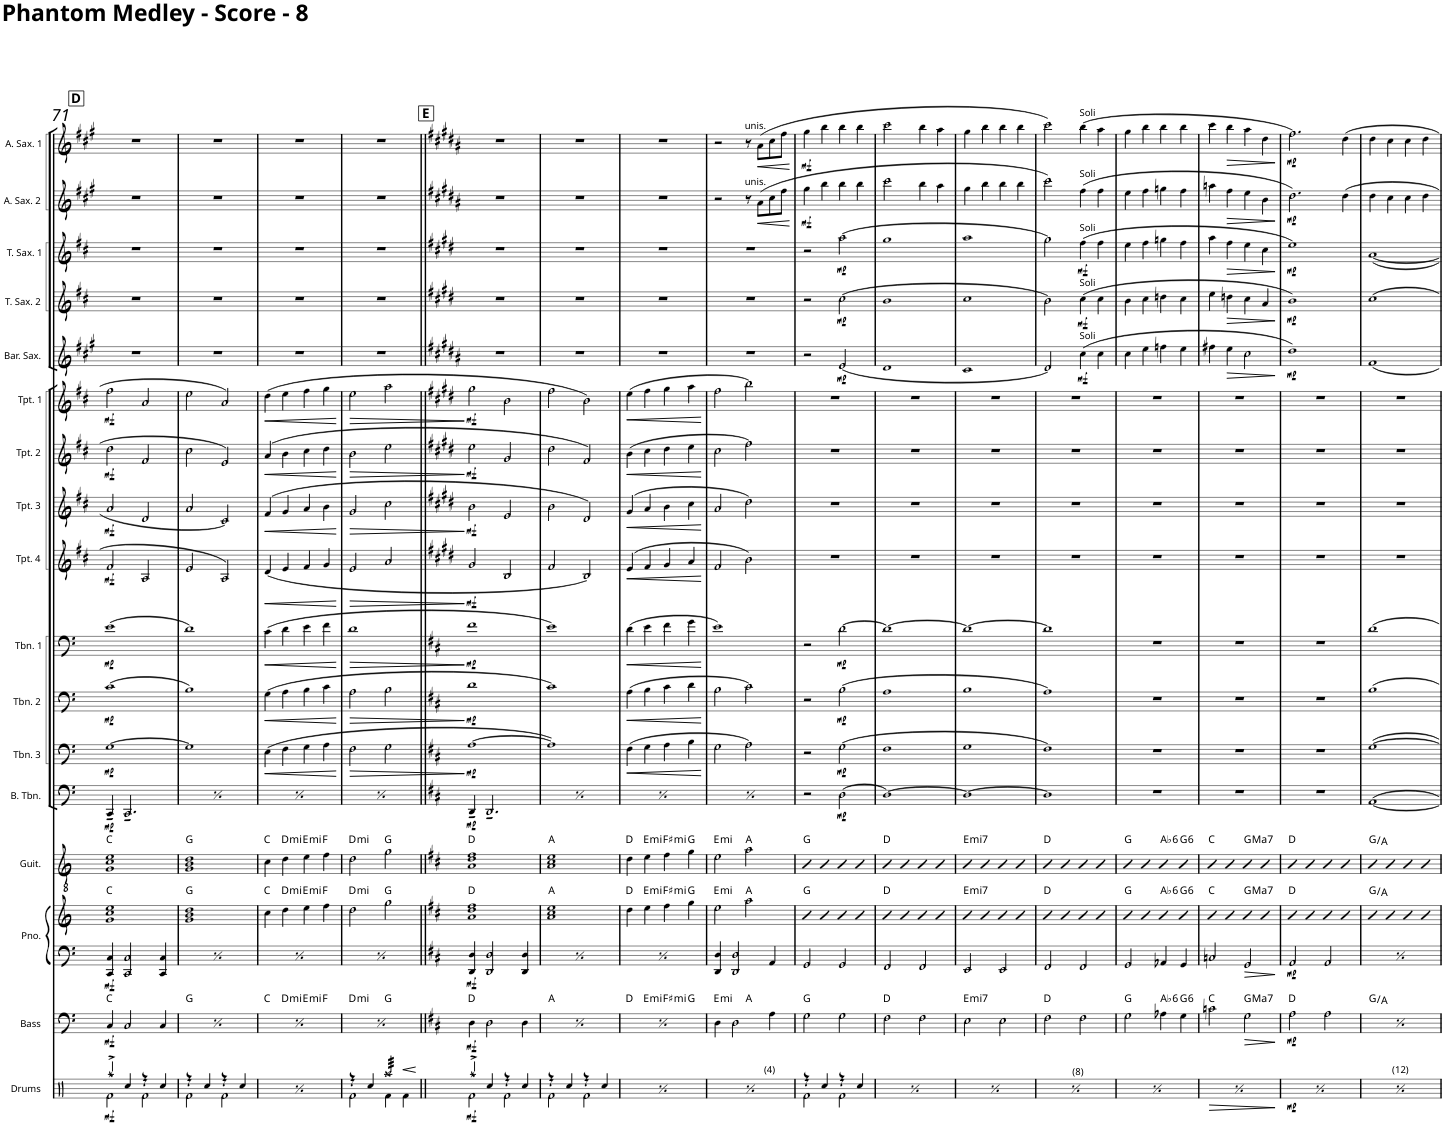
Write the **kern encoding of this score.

**kern	**dynam	**kern	**dynam	**harte	**kern	**kern	**dynam	**harte	**kern	**harte	**kern	**dynam	**kern	**dynam	**kern	**dynam	**kern	**dynam	**kern	**dynam	**kern	**dynam	**kern	**dynam	**kern	**dynam	**kern	**dynam	**kern	**dynam	**kern	**dynam	**kern	**dynam	**kern	**dynam
*part17	*part17	*part16	*part16	*part16	*part15	*part15	*part15	*part15	*part14	*part14	*part13	*part13	*part12	*part12	*part11	*part11	*part10	*part10	*part9	*part9	*part8	*part8	*part7	*part7	*part6	*part6	*part5	*part5	*part4	*part4	*part3	*part3	*part2	*part2	*part1	*part1
*staff18	*staff18	*staff17	*staff17	*	*staff16	*staff15	*staff15/16	*	*staff14	*	*staff13	*staff13	*staff12	*staff12	*staff11	*staff11	*staff10	*staff10	*staff9	*staff9	*staff8	*staff8	*staff7	*staff7	*staff6	*staff6	*staff5	*staff5	*staff4	*staff4	*staff3	*staff3	*staff2	*staff2	*staff1	*staff1
*I"Drums	*	*I"Bass	*	*	*I"Piano	*	*	*	*I"Guitar	*	*I"Bass Bone	*	*I"Trombone 3	*	*I"Trombone 2	*	*I"Trombone 1	*	*I"Trumpet 4	*	*I"Trumpet 3	*	*I"Trumpet 2	*	*I"Trumpet 1	*	*I"Bari Sax	*	*I"Tenor Sax 2	*	*I"Tenor Sax 1	*	*I"Alto Sax 2	*	*I"Alto Sax 1	*
*I'Drums	*	*I'Bass	*	*	*I'Pno.	*	*	*	*I'Guit.	*	*	*	*I'Tbn. 3	*	*I'Tbn. 2	*	*I'Tbn. 1	*	*I'Tpt. 4	*	*I'Tpt. 3	*	*I'Tpt. 2	*	*I'Tpt. 1	*	*I'Bar. Sax.	*	*I'T. Sax. 2	*	*I'T. Sax. 1	*	*I'A. Sax. 2	*	*I'A. Sax. 1	*
!!LO:PB:g=z
*clefX	*	*clefF4	*	*	*clefF4	*clefG2	*	*	*clefGv2	*	*clefF4	*	*clefF4	*	*clefF4	*	*clefF4	*	*clefG2	*	*clefG2	*	*clefG2	*	*clefG2	*	*clefG2	*	*clefG2	*	*clefG2	*	*clefG2	*	*clefG2	*
*	*	*Trd7c12	*	*	*	*	*	*	*	*	*	*	*	*	*	*	*	*	*Trd1c2	*	*Trd1c2	*	*Trd1c2	*	*Trd1c2	*	*Trd12c21	*	*Trd8c14	*	*Trd8c14	*	*Trd5c9	*	*Trd5c9	*
*k[]	*	*k[]	*	*	*k[]	*k[]	*	*	*k[]	*	*k[]	*	*k[]	*	*k[]	*	*k[]	*	*k[f#c#]	*	*k[f#c#]	*	*k[f#c#]	*	*k[f#c#]	*	*k[f#c#g#]	*	*k[f#c#]	*	*k[f#c#]	*	*k[f#c#g#]	*	*k[f#c#g#]	*
*M4/4	*	*M4/4	*	*	*M4/4	*M4/4	*	*	*M4/4	*	*M4/4	*	*M4/4	*	*M4/4	*	*M4/4	*	*M4/4	*	*M4/4	*	*M4/4	*	*M4/4	*	*M4/4	*	*M4/4	*	*M4/4	*	*M4/4	*	*M4/4	*
=71	=71	=71	=71	=71	=71	=71	=71	=71	=71	=71	=71	=71	=71	=71	=71	=71	=71	=71	=71	=71	=71	=71	=71	=71	=71	=71	=71	=71	=71	=71	=71	=71	=71	=71	=71	=71
*^	*	*	*	*	*	*	*	*	*	*	*	*	*	*	*	*	*	*	*	*	*	*	*	*	*	*	*	*	*	*	*	*	*	*	*	*
!	!	!LO:DY:b	!	!LO:DY:b	!	!	!	!LO:DY:b=2	!	!	!	!	!LO:DY:b	!	!LO:DY:b	!	!LO:DY:b	!	!LO:DY:b	!	!LO:DY:b	!	!LO:DY:b	!	!LO:DY:b	!	!LO:DY:b	!	!	!	!	!	!	!	!	!	!
4Raa^/	2Rf\	mf	4C/	mf	C:maj	4CC/ 4C/	1g 1cc 1ee	mf	C:maj	1G 1c 1e	C:maj	4CC~/	mp	[1G	mp	(1c	mp	(1e	mp	2f#/	mf	2a/	mf	2dd\	mf	2ff#\	mf	1r	.	1r	.	1r	.	1r	.	1r	.
4Rcc/	.	.	2C/	.	.	2CC/ 2C/	.	.	.	.	.	2.CC~/	.	.	.	.	.	.	.	.	.	.	.	.	.	.	.	.	.	.	.	.	.	.	.	.	.
4r	2Rf\	.	.	.	.	.	.	.	.	.	.	.	.	.	.	.	.	.	.	2A/	.	2d/	.	2f#/	.	2a/	.	.	.	.	.	.	.	.	.	.	.
4Rcc/	.	.	4C/	.	.	4CC/ 4C/	.	.	.	.	.	.	.	.	.	.	.	.	.	.	.	.	.	.	.	.	.	.	.	.	.	.	.	.	.	.	.
=72	=72	=72	=72	=72	=72	=72	=72	=72	=72	=72	=72	=72	=72	=72	=72	=72	=72	=72	=72	=72	=72	=72	=72	=72	=72	=72	=72	=72	=72	=72	=72	=72	=72	=72	=72	=72	=72
!	!	!	!	!LO:DY:b	!	!	!	!LO:DY:b=2	!	!	!	!	!LO:DY:b	!	!	!	!	!	!	!	!	!	!	!	!	!	!	!	!	!	!	!	!	!	!	!	!
4r	2Rf\	.	4C/	mf	C:maj	4CC/ 4C/	1g 1b 1dd	mf	G:maj	1G 1B 1d	G:maj	4CC~/	mp	1G]	.	1B)	.	1d)	.	2e/	.	2a/	.	2cc#\	.	2ee\	.	1r	.	1r	.	1r	.	1r	.	1r	.
4Rcc/	.	.	2C/	.	.	2CC/ 2C/	.	.	.	.	.	2.CC~/	.	.	.	.	.	.	.	.	.	.	.	.	.	.	.	.	.	.	.	.	.	.	.	.	.
4r	2Rf\	.	.	.	.	.	.	.	.	.	.	.	.	.	.	.	.	.	.	2A/	.	2c#/	.	2e/	.	2a/	.	.	.	.	.	.	.	.	.	.	.
4Rcc/	.	.	4C/	.	.	4CC/ 4C/	.	.	.	.	.	.	.	.	.	.	.	.	.	.	.	.	.	.	.	.	.	.	.	.	.	.	.	.	.	.	.
=73	=73	=73	=73	=73	=73	=73	=73	=73	=73	=73	=73	=73	=73	=73	=73	=73	=73	=73	=73	=73	=73	=73	=73	=73	=73	=73	=73	=73	=73	=73	=73	=73	=73	=73	=73	=73	=73
!	!	!	!	!LO:DY:b	!	!	!	!LO:DY:b=2	!	!	!	!	!LO:DY:b	!	!LO:HP:b	!	!LO:HP:b	!	!LO:HP:b	!	!LO:HP:b	!	!LO:HP:b	!	!LO:HP:b	!	!LO:HP:b	!	!	!	!	!	!	!	!	!	!
4r	2Rf\	.	4C/	mf	C:maj	4CC/ 4C/	4cc\	mf	C:maj	4c\	C:maj	4CC~/	mp	(4E\	<	(4G\	<	(4c\	<	(4d/	<	(4f#/	<	(4a/	<	(4dd\	<	1r	.	1r	.	1r	.	1r	.	1r	.
!	!	!	!	!	!	!	!	!	!LO:H:kt=mi	!	!LO:H:kt=mi	!	!	!	!	!	!	!	!	!	!	!	!	!	!	!	!	!	!	!	!	!	!	!	!	!	!
4Rcc/	.	.	2C/	.	.	2CC/ 2C/	4dd\	.	D:min	4d\	D:min	2.CC~/	.	4F\	.	4A\	.	4d\	.	4e/	.	4g/	.	4b\	.	4ee\	.	.	.	.	.	.	.	.	.	.	.
!	!	!	!	!	!	!	!	!	!LO:H:kt=mi	!	!LO:H:kt=mi	!	!	!	!	!	!	!	!	!	!	!	!	!	!	!	!	!	!	!	!	!	!	!	!	!	!
4r	2Rf\	.	.	.	.	.	4ee\	.	E:min	4e\	E:min	.	.	4G\	.	4B\	.	4e\	.	4f#/	.	4a/	.	4cc#\	.	4ff#\	.	.	.	.	.	.	.	.	.	.	.
4Rcc/	.	.	4C/	.	.	4CC/ 4C/	4ff\	.	F:maj	4f\	F:maj	.	.	4A\	.	4c\	.	4f\	.	4g/	.	4b\	.	4dd\	.	4gg\	.	.	.	.	.	.	.	.	.	.	.
*v	*v	*	*	*	*	*	*	*	*	*	*	*	*	*	*	*	*	*	*	*	*	*	*	*	*	*	*	*	*	*	*	*	*	*	*	*	*
.	.	.	.	.	.	.	.	.	.	.	.	.	.	[	.	[	.	[	.	[	.	[	.	[	.	[	.	.	.	.	.	.	.	.	.	.
=74	=74	=74	=74	=74	=74	=74	=74	=74	=74	=74	=74	=74	=74	=74	=74	=74	=74	=74	=74	=74	=74	=74	=74	=74	=74	=74	=74	=74	=74	=74	=74	=74	=74	=74	=74	=74
*^	*	*	*	*	*	*	*	*	*	*	*	*	*	*	*	*	*	*	*	*	*	*	*	*	*	*	*	*	*	*	*	*	*	*	*	*
!	!	!	!	!LO:DY:b	!	!	!	!LO:DY:b=2	!LO:H:kt=mi	!	!LO:H:kt=mi	!	!LO:DY:b	!	!LO:HP:b	!	!LO:HP:b	!	!LO:HP:b	!	!LO:HP:b	!	!LO:HP:b	!	!LO:HP:b	!	!LO:HP:b	!	!	!	!	!	!	!	!	!	!
4r	2Rf\	.	4C/	mf	C:maj	4CC/ 4C/	2dd\	mf	D:min	2d\	D:min	4CC~/	mp	2F\	>	2A\	>	1d	>	2e/	>	2g/	>	2b\	>	2ee\	>	1r	.	1r	.	1r	.	1r	.	1r	.
4Rcc/	.	.	2C/	.	.	2CC/ 2C/	.	.	.	.	.	2.CC~/	.	.	.	.	.	.	.	.	.	.	.	.	.	.	.	.	.	.	.	.	.	.	.	.	.
*tremolo	*	*	*	*	*	*	*	*	*	*	*	*	*	*	*	*	*	*	*	*	*	*	*	*	*	*	*	*	*	*	*	*	*	*	*	*	*
32Raa/LLL	4Rf\	.	.	.	.	.	2gg\	.	G:maj	2g\	G:maj	.	.	2G\	.	2B\	.	.	.	2a/	.	2cc#\	.	2ee\	.	2aa\	.	.	.	.	.	.	.	.	.	.	.
32Raa/	.	.	.	.	.	.	.	.	.	.	.	.	.	.	.	.	.	.	.	.	.	.	.	.	.	.	.	.	.	.	.	.	.	.	.	.	.
32Raa/	.	.	.	.	.	.	.	.	.	.	.	.	.	.	.	.	.	.	.	.	.	.	.	.	.	.	.	.	.	.	.	.	.	.	.	.	.
32Raa/	.	.	.	.	.	.	.	.	.	.	.	.	.	.	.	.	.	.	.	.	.	.	.	.	.	.	.	.	.	.	.	.	.	.	.	.	.
32Raa/	.	.	.	.	.	.	.	.	.	.	.	.	.	.	.	.	.	.	.	.	.	.	.	.	.	.	.	.	.	.	.	.	.	.	.	.	.
32Raa/	.	.	.	.	.	.	.	.	.	.	.	.	.	.	.	.	.	.	.	.	.	.	.	.	.	.	.	.	.	.	.	.	.	.	.	.	.
32Raa/	.	.	.	.	.	.	.	.	.	.	.	.	.	.	.	.	.	.	.	.	.	.	.	.	.	.	.	.	.	.	.	.	.	.	.	.	.
32Raa/	.	.	.	.	.	.	.	.	.	.	.	.	.	.	.	.	.	.	.	.	.	.	.	.	.	.	.	.	.	.	.	.	.	.	.	.	.
32Raa/	4Rf\	.	4C/	.	.	4CC/ 4C/	.	.	.	.	.	.	.	.	.	.	.	.	.	.	.	.	.	.	.	.	.	.	.	.	.	.	.	.	.	.	.
32Raa/	.	.	.	.	.	.	.	.	.	.	.	.	.	.	.	.	.	.	.	.	.	.	.	.	.	.	.	.	.	.	.	.	.	.	.	.	.
32Raa/	.	.	.	.	.	.	.	.	.	.	.	.	.	.	.	.	.	.	.	.	.	.	.	.	.	.	.	.	.	.	.	.	.	.	.	.	.
32Raa/	.	.	.	.	.	.	.	.	.	.	.	.	.	.	.	.	.	.	.	.	.	.	.	.	.	.	.	.	.	.	.	.	.	.	.	.	.
32Raa/	.	.	.	.	.	.	.	.	.	.	.	.	.	.	.	.	.	.	.	.	.	.	.	.	.	.	.	.	.	.	.	.	.	.	.	.	.
32Raa/	.	.	.	.	.	.	.	.	.	.	.	.	.	.	.	.	.	.	.	.	.	.	.	.	.	.	.	.	.	.	.	.	.	.	.	.	.
32Raa/	.	.	.	.	.	.	.	.	.	.	.	.	.	.	.	.	.	.	.	.	.	.	.	.	.	.	.	.	.	.	.	.	.	.	.	.	.
32Raa/JJJ	.	.	.	.	.	.	.	.	.	.	.	.	.	.	.	.	.	.	.	.	.	.	.	.	.	.	.	.	.	.	.	.	.	.	.	.	.
*Xtremolo	*	*	*	*	*	*	*	*	*	*	*	*	*	*	*	*	*	*	*	*	*	*	*	*	*	*	*	*	*	*	*	*	*	*	*	*	*
*v	*v	*	*	*	*	*	*	*	*	*	*	*	*	*	*	*	*	*	*	*	*	*	*	*	*	*	*	*	*	*	*	*	*	*	*	*	*
.	.	.	.	.	.	.	.	.	.	.	.	.	.	]	.	]	.	]	.	]	.	]	.	]	.	]	.	.	.	.	.	.	.	.	.	.
=75||	=75||	=75||	=75||	=75||	=75||	=75||	=75||	=75||	=75||	=75||	=75||	=75||	=75||	=75||	=75||	=75||	=75||	=75||	=75||	=75||	=75||	=75||	=75||	=75||	=75||	=75||	=75||	=75||	=75||	=75||	=75||	=75||	=75||	=75||	=75||	=75||
*	*	*k[f#c#]	*	*	*k[f#c#]	*k[f#c#]	*	*	*k[f#c#]	*	*k[f#c#]	*	*k[f#c#]	*	*k[f#c#]	*	*k[f#c#]	*	*k[f#c#g#d#]	*	*k[f#c#g#d#]	*	*k[f#c#g#d#]	*	*k[f#c#g#d#]	*	*k[f#c#g#d#a#]	*	*k[f#c#g#d#]	*	*k[f#c#g#d#]	*	*k[f#c#g#d#a#]	*	*k[f#c#g#d#a#]	*
*^	*	*	*	*	*	*	*	*	*	*	*	*	*	*	*	*	*	*	*	*	*	*	*	*	*	*	*	*	*	*	*	*	*	*	*	*
!	!	!LO:DY:b	!	!LO:DY:b	!	!	!	!LO:DY:b=2	!	!	!	!	!LO:DY:b	!	!LO:DY:b	!	!LO:DY:b	!	!LO:DY:b	!	!LO:DY:b	!	!LO:DY:b	!	!LO:DY:b	!	!LO:DY:b	!	!	!	!	!	!	!	!	!	!
4Raa^/	2Rf\	mf	4D\	mf	D:maj	4DD/ 4D/	1a 1dd 1ff#	mf	D:maj	1A 1d 1f#	D:maj	4DD~/	mp	[1A	mp	1d	mp	1f#	mp	2g#/	mf	2b\	mf	2ee\	mf	2gg#\	mf	1r	.	1r	.	1r	.	1r	.	1r	.
4Rcc/	.	.	2D\	.	.	2DD/ 2D/	.	.	.	.	.	2.DD~/	.	.	.	.	.	.	.	.	.	.	.	.	.	.	.	.	.	.	.	.	.	.	.	.	.
4r	2Rf\	.	.	.	.	.	.	.	.	.	.	.	.	.	.	.	.	.	.	2B/	.	2e/	.	2g#/	.	2b\	.	.	.	.	.	.	.	.	.	.	.
4Rcc/	.	.	4D\	.	.	4DD/ 4D/	.	.	.	.	.	.	.	.	.	.	.	.	.	.	.	.	.	.	.	.	.	.	.	.	.	.	.	.	.	.	.
=76	=76	=76	=76	=76	=76	=76	=76	=76	=76	=76	=76	=76	=76	=76	=76	=76	=76	=76	=76	=76	=76	=76	=76	=76	=76	=76	=76	=76	=76	=76	=76	=76	=76	=76	=76	=76	=76
!	!	!	!	!LO:DY:b	!	!	!	!LO:DY:b=2	!	!	!	!	!LO:DY:b	!	!	!	!	!	!	!	!	!	!	!	!	!	!	!	!	!	!	!	!	!	!	!	!
4r	2Rf\	.	4D\	mf	D:maj	4DD/ 4D/	1a 1cc# 1ee	mf	A:maj	1A 1c# 1e	A:maj	4DD~/	mp	1A])	.	1c#)	.	1e)	.	2f#/	.	2b\	.	2dd#\	.	2ff#\	.	1r	.	1r	.	1r	.	1r	.	1r	.
4Rcc/	.	.	2D\	.	.	2DD/ 2D/	.	.	.	.	.	2.DD~/	.	.	.	.	.	.	.	.	.	.	.	.	.	.	.	.	.	.	.	.	.	.	.	.	.
4r	2Rf\	.	.	.	.	.	.	.	.	.	.	.	.	.	.	.	.	.	.	2B/)	.	2d#/)	.	2f#/)	.	2b\)	.	.	.	.	.	.	.	.	.	.	.
4Rcc/	.	.	4D\	.	.	4DD/ 4D/	.	.	.	.	.	.	.	.	.	.	.	.	.	.	.	.	.	.	.	.	.	.	.	.	.	.	.	.	.	.	.
=77	=77	=77	=77	=77	=77	=77	=77	=77	=77	=77	=77	=77	=77	=77	=77	=77	=77	=77	=77	=77	=77	=77	=77	=77	=77	=77	=77	=77	=77	=77	=77	=77	=77	=77	=77	=77	=77
!	!	!	!	!LO:DY:b	!	!	!	!LO:DY:b=2	!	!	!	!	!LO:DY:b	!	!LO:HP:b	!	!LO:HP:b	!	!LO:HP:b	!	!LO:HP:b	!	!LO:HP:b	!	!LO:HP:b	!	!LO:HP:b	!	!	!	!	!	!	!	!	!	!
4r	2Rf\	.	4D\	mf	D:maj	4DD/ 4D/	4dd\	mf	D:maj	4d\	D:maj	4DD~/	mp	(4F#\	<	(4A\	<	(4d\	<	(4e/	<	(4g#/	<	(4b\	<	(4ee\	<	1r	.	1r	.	1r	.	1r	.	1r	.
!	!	!	!	!	!	!	!	!	!LO:H:kt=mi	!	!LO:H:kt=mi	!	!	!	!	!	!	!	!	!	!	!	!	!	!	!	!	!	!	!	!	!	!	!	!	!	!
4Rcc/	.	.	2D\	.	.	2DD/ 2D/	4ee\	.	E:min	4e\	E:min	2.DD~/	.	4G\	.	4B\	.	4e\	.	4f#/	.	4a/	.	4cc#\	.	4ff#\	.	.	.	.	.	.	.	.	.	.	.
!	!	!	!	!	!	!	!	!	!LO:H:kt=mi	!	!LO:H:kt=mi	!	!	!	!	!	!	!	!	!	!	!	!	!	!	!	!	!	!	!	!	!	!	!	!	!	!
4r	2Rf\	.	.	.	.	.	4ff#\	.	F#:min	4f#\	F#:min	.	.	4A\	.	4c#\	.	4f#\	.	4g#/	.	4b\	.	4dd#\	.	4gg#\	.	.	.	.	.	.	.	.	.	.	.
4Rcc/	.	.	4D\	.	.	4DD/ 4D/	4gg\	.	G:maj	4g\	G:maj	.	.	4B\	.	4d\	.	4g\	.	4a/	.	4cc#\	.	4ee\	.	4aa\	.	.	.	.	.	.	.	.	.	.	.
*v	*v	*	*	*	*	*	*	*	*	*	*	*	*	*	*	*	*	*	*	*	*	*	*	*	*	*	*	*	*	*	*	*	*	*	*	*	*
.	.	.	.	.	.	.	.	.	.	.	.	.	.	[	.	[	.	[	.	[	.	[	.	[	.	[	.	.	.	.	.	.	.	.	.	.
=78	=78	=78	=78	=78	=78	=78	=78	=78	=78	=78	=78	=78	=78	=78	=78	=78	=78	=78	=78	=78	=78	=78	=78	=78	=78	=78	=78	=78	=78	=78	=78	=78	=78	=78	=78	=78
*^	*	*	*	*	*	*	*	*	*	*	*	*	*	*	*	*	*	*	*	*	*	*	*	*	*	*	*	*	*	*	*	*	*	*	*	*
!	!	!	!	!	!LO:H:kt=mi	!	!	!	!LO:H:kt=mi	!	!LO:H:kt=mi	!	!LO:DY:b	!	!	!	!	!	!	!	!	!	!	!	!	!	!	!	!	!	!	!	!	!	!	!	!
*	*	*	*^	*	*	*	*	*	*	*	*	*	*	*	*	*	*	*	*	*	*	*	*	*	*	*	*	*	*	*	*	*	*	*	*	*	*
4r	2Rf\	.	4D\	2ryy	.	E:min	4DD/ 4D/	2ee\	.	E:min	2e\	E:min	4DD~/	mp	2G\	.	2B\	.	1e)	.	2f#/	.	2a/	.	2cc#\	.	2ff#\	.	1r	.	1r	.	1r	.	2r	.	2r	.
4Rcc/	.	.	2D\	.	.	.	2DD/ 2D/	.	.	.	.	.	2.DD~/	.	.	.	.	.	.	.	.	.	.	.	.	.	.	.	.	.	.	.	.	.	.	.	.	.
!	!	!	!	!	!	!	!	!	!	!	!	!	!	!	!	!	!	!	!	!	!	!	!	!	!	!	!	!	!	!	!	!	!	!	!	!	!LO:TX:a:t=unis.	!
!	!	!	!	!	!	!	!	!	!	!	!	!	!	!	!	!	!	!	!	!	!	!	!	!	!	!	!	!	!	!	!	!	!	!	!LO:TX:a:t=unis.	!	!	!
4r	2Rf\	.	.	2ryy	.	A:maj	.	2aa\	.	A:maj	2a\	A:maj	.	.	2A\)	.	2c#\)	.	.	.	2b\)	.	2dd#\)	.	2ff#\)	.	2bb\)	.	.	.	.	.	.	.	8r	.	8r	.
!	!	!	!	!	!	!	!	!	!	!	!	!	!	!	!	!	!	!	!	!	!	!	!	!	!	!	!	!	!	!	!	!	!	!	!	!LO:HP:b	!	!LO:HP:b
.	.	.	.	.	.	.	.	.	.	.	.	.	.	.	.	.	.	.	.	.	.	.	.	.	.	.	.	.	.	.	.	.	.	.	(8a#\L	<	(8a#\L	<
4Rcc/	.	.	4A\	.	.	.	4AA/	.	.	.	.	.	.	.	.	.	.	.	.	.	.	.	.	.	.	.	.	.	.	.	.	.	.	.	8cc#\	.	8cc#\	.
.	.	.	.	.	.	.	.	.	.	.	.	.	.	.	.	.	.	.	.	.	.	.	.	.	.	.	.	.	.	.	.	.	.	.	8ff#\J	.	8ff#\J	.
*v	*v	*	*	*	*	*	*	*	*	*	*	*	*	*	*	*	*	*	*	*	*	*	*	*	*	*	*	*	*	*	*	*	*	*	*	*	*	*
.	.	.	.	.	.	.	.	.	.	.	.	.	.	.	.	.	.	.	.	.	.	.	.	.	.	.	.	.	.	.	.	.	.	.	[	.	[
=79	=79	=79	=79	=79	=79	=79	=79	=79	=79	=79	=79	=79	=79	=79	=79	=79	=79	=79	=79	=79	=79	=79	=79	=79	=79	=79	=79	=79	=79	=79	=79	=79	=79	=79	=79	=79	=79
*^	*	*	*	*	*	*	*	*	*	*	*	*	*	*	*	*	*	*	*	*	*	*	*	*	*	*	*	*	*	*	*	*	*	*	*	*	*
!	!	!	!	!	!	!	!	!	!	!	!	!	!	!	!	!	!	!	!	!	!	!	!	!	!	!	!	!	!	!	!	!	!	!	!	!LO:DY:b	!	!LO:DY:b
*	*	*	*v	*v	*	*	*	*	*	*	*	*	*	*	*	*	*	*	*	*	*	*	*	*	*	*	*	*	*	*	*	*	*	*	*	*	*	*
4r	2Rf\	.	2G\	.	G:maj	2GG/	4b	.	G:maj	4B	G:maj	2r	.	2r	.	2r	.	2r	.	1r	.	1r	.	1r	.	1r	.	2r	.	2r	.	2r	.	4gg#\	mf	4gg#\	mf
4Rcc/	.	.	.	.	.	.	4b	.	.	4B	.	.	.	.	.	.	.	.	.	.	.	.	.	.	.	.	.	.	.	.	.	.	.	4bb\	.	4bb\	.
!	!	!	!	!	!	!	!	!	!	!	!	!	!LO:DY:b	!	!LO:DY:b	!	!LO:DY:b	!	!LO:DY:b	!	!	!	!	!	!	!	!	!	!LO:DY:b	!	!LO:DY:b	!	!LO:DY:b	!	!	!	!
4r	2Rf\	.	2G\	.	.	2GG/	4b	.	.	4B	.	[2D\	mp	(2G\	mp	(2B\	mp	[2d\	mp	.	.	.	.	.	.	.	.	(2e/	mp	(2cc#\	mp	(2aa\	mp	4bb\	.	4bb\	.
4Rcc/	.	.	.	.	.	.	4b	.	.	4B	.	.	.	.	.	.	.	.	.	.	.	.	.	.	.	.	.	.	.	.	.	.	.	4bb\	.	4bb\	.
=80	=80	=80	=80	=80	=80	=80	=80	=80	=80	=80	=80	=80	=80	=80	=80	=80	=80	=80	=80	=80	=80	=80	=80	=80	=80	=80	=80	=80	=80	=80	=80	=80	=80	=80	=80	=80	=80
4r	2Rf\	.	2F#\	.	D:maj	2FF#/	4b	.	D:maj	4B	D:maj	1D_	.	1F#	.	1A	.	1d_	.	1r	.	1r	.	1r	.	1r	.	1d#	.	1b	.	1gg#	.	2ccc#\	.	2ccc#\	.
4Rcc/	.	.	.	.	.	.	4b	.	.	4B	.	.	.	.	.	.	.	.	.	.	.	.	.	.	.	.	.	.	.	.	.	.	.	.	.	.	.
4r	2Rf\	.	2F#\	.	.	2FF#/	4b	.	.	4B	.	.	.	.	.	.	.	.	.	.	.	.	.	.	.	.	.	.	.	.	.	.	.	4bb\	.	4bb\	.
4Rcc/	.	.	.	.	.	.	4b	.	.	4B	.	.	.	.	.	.	.	.	.	.	.	.	.	.	.	.	.	.	.	.	.	.	.	4aa#\	.	4aa#\	.
=81	=81	=81	=81	=81	=81	=81	=81	=81	=81	=81	=81	=81	=81	=81	=81	=81	=81	=81	=81	=81	=81	=81	=81	=81	=81	=81	=81	=81	=81	=81	=81	=81	=81	=81	=81	=81	=81
!	!	!	!	!	!LO:H:kt=mi7	!	!	!	!LO:H:kt=mi7	!	!LO:H:kt=mi7	!	!	!	!	!	!	!	!	!	!	!	!	!	!	!	!	!	!	!	!	!	!	!	!	!	!
4r	2Rf\	.	2E\	.	E:min7	2EE/	4b	.	E:min7	4B	E:min7	1D_	.	1G	.	1B	.	1d_	.	1r	.	1r	.	1r	.	1r	.	1c#	.	1cc#	.	1aa	.	4gg#\	.	4gg#\	.
4Rcc/	.	.	.	.	.	.	4b	.	.	4B	.	.	.	.	.	.	.	.	.	.	.	.	.	.	.	.	.	.	.	.	.	.	.	4bb\	.	4bb\	.
4r	2Rf\	.	2E\	.	.	2EE/	4b	.	.	4B	.	.	.	.	.	.	.	.	.	.	.	.	.	.	.	.	.	.	.	.	.	.	.	4bb\	.	4bb\	.
4Rcc/	.	.	.	.	.	.	4b	.	.	4B	.	.	.	.	.	.	.	.	.	.	.	.	.	.	.	.	.	.	.	.	.	.	.	4bb\	.	4bb\	.
=82	=82	=82	=82	=82	=82	=82	=82	=82	=82	=82	=82	=82	=82	=82	=82	=82	=82	=82	=82	=82	=82	=82	=82	=82	=82	=82	=82	=82	=82	=82	=82	=82	=82	=82	=82	=82	=82
4r	2Rf\	.	2F#\	.	D:maj	2FF#/	4b	.	D:maj	4B	D:maj	1D]	.	1F#)	.	1A)	.	1d]	.	1r	.	1r	.	1r	.	1r	.	2d#/)	.	2b\)	.	2gg#\)	.	2ccc#\)	.	2ccc#\)	.
4Rcc/	.	.	.	.	.	.	4b	.	.	4B	.	.	.	.	.	.	.	.	.	.	.	.	.	.	.	.	.	.	.	.	.	.	.	.	.	.	.
!	!	!	!	!	!	!	!	!	!	!	!	!	!	!	!	!	!	!	!	!	!	!	!	!	!	!	!	!	!	!	!	!	!	!	!	!LO:TX:a:t=Soli	!
!	!	!	!	!	!	!	!	!	!	!	!	!	!	!	!	!	!	!	!	!	!	!	!	!	!	!	!	!	!	!	!	!	!	!LO:TX:a:t=Soli	!	!	!
!	!	!	!	!	!	!	!	!	!	!	!	!	!	!	!	!	!	!	!	!	!	!	!	!	!	!	!	!	!	!	!	!LO:TX:a:t=Soli	!	!	!	!	!
!	!	!	!	!	!	!	!	!	!	!	!	!	!	!	!	!	!	!	!	!	!	!	!	!	!	!	!	!	!	!LO:TX:a:t=Soli	!	!	!	!	!	!	!
!	!	!	!	!	!	!	!	!	!	!	!	!	!	!	!	!	!	!	!	!	!	!	!	!	!	!	!	!LO:TX:a:t=Soli	!	!	!	!	!	!	!	!	!
!	!	!	!	!	!	!	!	!	!	!	!	!	!	!	!	!	!	!	!	!	!	!	!	!	!	!	!	!	!LO:DY:b	!	!LO:DY:b	!	!LO:DY:b	!	!	!	!
4r	2Rf\	.	2F#\	.	.	2FF#/	4b	.	.	4B	.	.	.	.	.	.	.	.	.	.	.	.	.	.	.	.	.	(4cc#\	mf	(4cc#\	mf	(4ff#\	mf	(4ff#\	.	(4bb\	.
4Rcc/	.	.	.	.	.	.	4b	.	.	4B	.	.	.	.	.	.	.	.	.	.	.	.	.	.	.	.	.	4cc#\	.	4cc#\	.	4ff#\	.	4ff#\	.	4aa#\	.
=83	=83	=83	=83	=83	=83	=83	=83	=83	=83	=83	=83	=83	=83	=83	=83	=83	=83	=83	=83	=83	=83	=83	=83	=83	=83	=83	=83	=83	=83	=83	=83	=83	=83	=83	=83	=83	=83
4r	2Rf\	.	2G\	.	G:maj	2GG/	4b	.	G:maj	4B	G:maj	1r	.	1r	.	1r	.	1r	.	1r	.	1r	.	1r	.	1r	.	4cc#\	.	4b\	.	4ee\	.	4ee\	.	4gg#\	.
4Rcc/	.	.	.	.	.	.	4b	.	.	4B	.	.	.	.	.	.	.	.	.	.	.	.	.	.	.	.	.	4ee\	.	4cc#\	.	4ff#\	.	4ff#\	.	4bb\	.
!	!	!	!	!	!LO:H:kt=6	!	!	!	!LO:H:kt=6	!	!LO:H:kt=6	!	!	!	!	!	!	!	!	!	!	!	!	!	!	!	!	!	!	!	!	!	!	!	!	!	!
4r	2Rf\	.	4A-X\	.	Ab:maj6	4AA-X/	4b	.	Ab:maj6	4B	Ab:maj6	.	.	.	.	.	.	.	.	.	.	.	.	.	.	.	.	4ffn\	.	4ddn\	.	4ggn\	.	4ggn\	.	4bb\	.
!	!	!	!	!	!LO:H:kt=6	!	!	!	!LO:H:kt=6	!	!LO:H:kt=6	!	!	!	!	!	!	!	!	!	!	!	!	!	!	!	!	!	!	!	!	!	!	!	!	!	!
4Rcc/	.	.	4G\	.	G:maj6	4GG/	4b	.	G:maj6	4B	G:maj6	.	.	.	.	.	.	.	.	.	.	.	.	.	.	.	.	4ee\	.	4cc#\	.	4ff#\	.	4ff#\	.	4bb\	.
=84	=84	=84	=84	=84	=84	=84	=84	=84	=84	=84	=84	=84	=84	=84	=84	=84	=84	=84	=84	=84	=84	=84	=84	=84	=84	=84	=84	=84	=84	=84	=84	=84	=84	=84	=84	=84	=84
4r	2Rf\	.	2cn\	.	C:maj	2Cn/	4b	.	C:maj	4B	C:maj	1r	.	1r	.	1r	.	1r	.	1r	.	1r	.	1r	.	1r	.	4ff#X\	.	4ee\	.	4aa\	.	4aan\	.	4ccc#\	.
!	!	!	!	!	!	!	!	!	!	!	!	!	!	!	!	!	!	!	!	!	!	!	!	!	!	!	!	!	!LO:HP:b	!	!LO:HP:b	!	!LO:HP:b	!	!LO:HP:b	!	!LO:HP:b
4Rcc/	.	.	.	.	.	.	4b	.	.	4B	.	.	.	.	.	.	.	.	.	.	.	.	.	.	.	.	.	4ee\	>	4ddn\	>	4ff#\	>	4ff#\	>	4bb\	>
!	!	!	!	!LO:HP:b	!LO:H:kt=Ma7	!	!	!	!LO:H:kt=Ma7	!	!LO:H:kt=Ma7	!	!	!	!	!	!	!	!	!	!	!	!	!	!	!	!	!	!	!	!	!	!	!	!	!	!
4r	2Rf\	.	2G\	>	G:maj7	2GG/	4b	.	G:maj7	4B	G:maj7	.	.	.	.	.	.	.	.	.	.	.	.	.	.	.	.	2cc#\	.	4cc#\	.	4ee\	.	4ee\	.	4aa#\	.
4Rcc/	.	.	.	.	.	.	4b	.	.	4B	.	.	.	.	.	.	.	.	.	.	.	.	.	.	.	.	.	.	.	4a/	.	4cc#\	.	4b\	.	4dd#\	.
*v	*v	*	*	*	*	*	*	*	*	*	*	*	*	*	*	*	*	*	*	*	*	*	*	*	*	*	*	*	*	*	*	*	*	*	*	*	*
.	.	.	]	.	.	.	.	.	.	.	.	.	.	.	.	.	.	.	.	.	.	.	.	.	.	.	.	]	.	]	.	]	.	]	.	]
=85	=85	=85	=85	=85	=85	=85	=85	=85	=85	=85	=85	=85	=85	=85	=85	=85	=85	=85	=85	=85	=85	=85	=85	=85	=85	=85	=85	=85	=85	=85	=85	=85	=85	=85	=85	=85
*^	*	*	*	*	*	*	*	*	*	*	*	*	*	*	*	*	*	*	*	*	*	*	*	*	*	*	*	*	*	*	*	*	*	*	*	*
!	!	!	!	!LO:DY:b	!	!	!	!LO:DY:b=2	!	!	!	!	!	!	!	!	!	!	!	!	!	!	!	!	!	!	!	!	!LO:DY:b	!	!LO:DY:b	!	!LO:DY:b	!	!LO:DY:b	!	!LO:DY:b
4r	2Rf\	.	2A\	mp	D:maj	2AA/	4b	mp	D:maj	4B	D:maj	1r	.	1r	.	1r	.	1r	.	1r	.	1r	.	1r	.	1r	.	1dd#)	mp	1b)	mp	1ee)	mp	2.dd#\)	mp	2.ff#\)	mp
4Rcc/	.	.	.	.	.	.	4b	.	.	4B	.	.	.	.	.	.	.	.	.	.	.	.	.	.	.	.	.	.	.	.	.	.	.	.	.	.	.
4r	2Rf\	.	2A\	.	.	2AA/	4b	.	.	4B	.	.	.	.	.	.	.	.	.	.	.	.	.	.	.	.	.	.	.	.	.	.	.	.	.	.	.
4Rcc/	.	.	.	.	.	.	4b	.	.	4B	.	.	.	.	.	.	.	.	.	.	.	.	.	.	.	.	.	.	.	.	.	.	.	4dd#\	.	4dd#\	.
=86	=86	=86	=86	=86	=86	=86	=86	=86	=86	=86	=86	=86	=86	=86	=86	=86	=86	=86	=86	=86	=86	=86	=86	=86	=86	=86	=86	=86	=86	=86	=86	=86	=86	=86	=86	=86	=86
!	!	!	!	!LO:DY:b	!	!	!	!LO:DY:b=2	!	!	!	!	!	!	!	!	!	!	!	!	!	!	!	!	!	!	!	!	!	!	!	!	!	!	!	!	!
4r	2Rf\	.	2A\	mp	D:maj	2AA/	4b	mp	G:maj/2	4B	G:maj/2	[1AA	.	[1G	.	1B	.	1d	.	1r	.	1r	.	1r	.	1r	.	1f#	.	1cc#	.	[1a	.	4dd#\	.	4dd#\	.
4Rcc/	.	.	.	.	.	.	4b	.	.	4B	.	.	.	.	.	.	.	.	.	.	.	.	.	.	.	.	.	.	.	.	.	.	.	4cc#\	.	4cc#\	.
4r	2Rf\	.	2A\	.	.	2AA/	4b	.	.	4B	.	.	.	.	.	.	.	.	.	.	.	.	.	.	.	.	.	.	.	.	.	.	.	4cc#\	.	4cc#\	.
4Rcc/	.	.	.	.	.	.	4b	.	.	4B	.	.	.	.	.	.	.	.	.	.	.	.	.	.	.	.	.	.	.	.	.	.	.	4dd#\	.	4dd#\	.
*v	*v	*	*	*	*	*	*	*	*	*	*	*	*	*	*	*	*	*	*	*	*	*	*	*	*	*	*	*	*	*	*	*	*	*	*	*	*
=	=	=	=	=	=	=	=	=	=	=	=	=	=	=	=	=	=	=	=	=	=	=	=	=	=	=	=	=	=	=	=	=	=	=	=	=
*-	*-	*-	*-	*-	*-	*-	*-	*-	*-	*-	*-	*-	*-	*-	*-	*-	*-	*-	*-	*-	*-	*-	*-	*-	*-	*-	*-	*-	*-	*-	*-	*-	*-	*-	*-	*-
